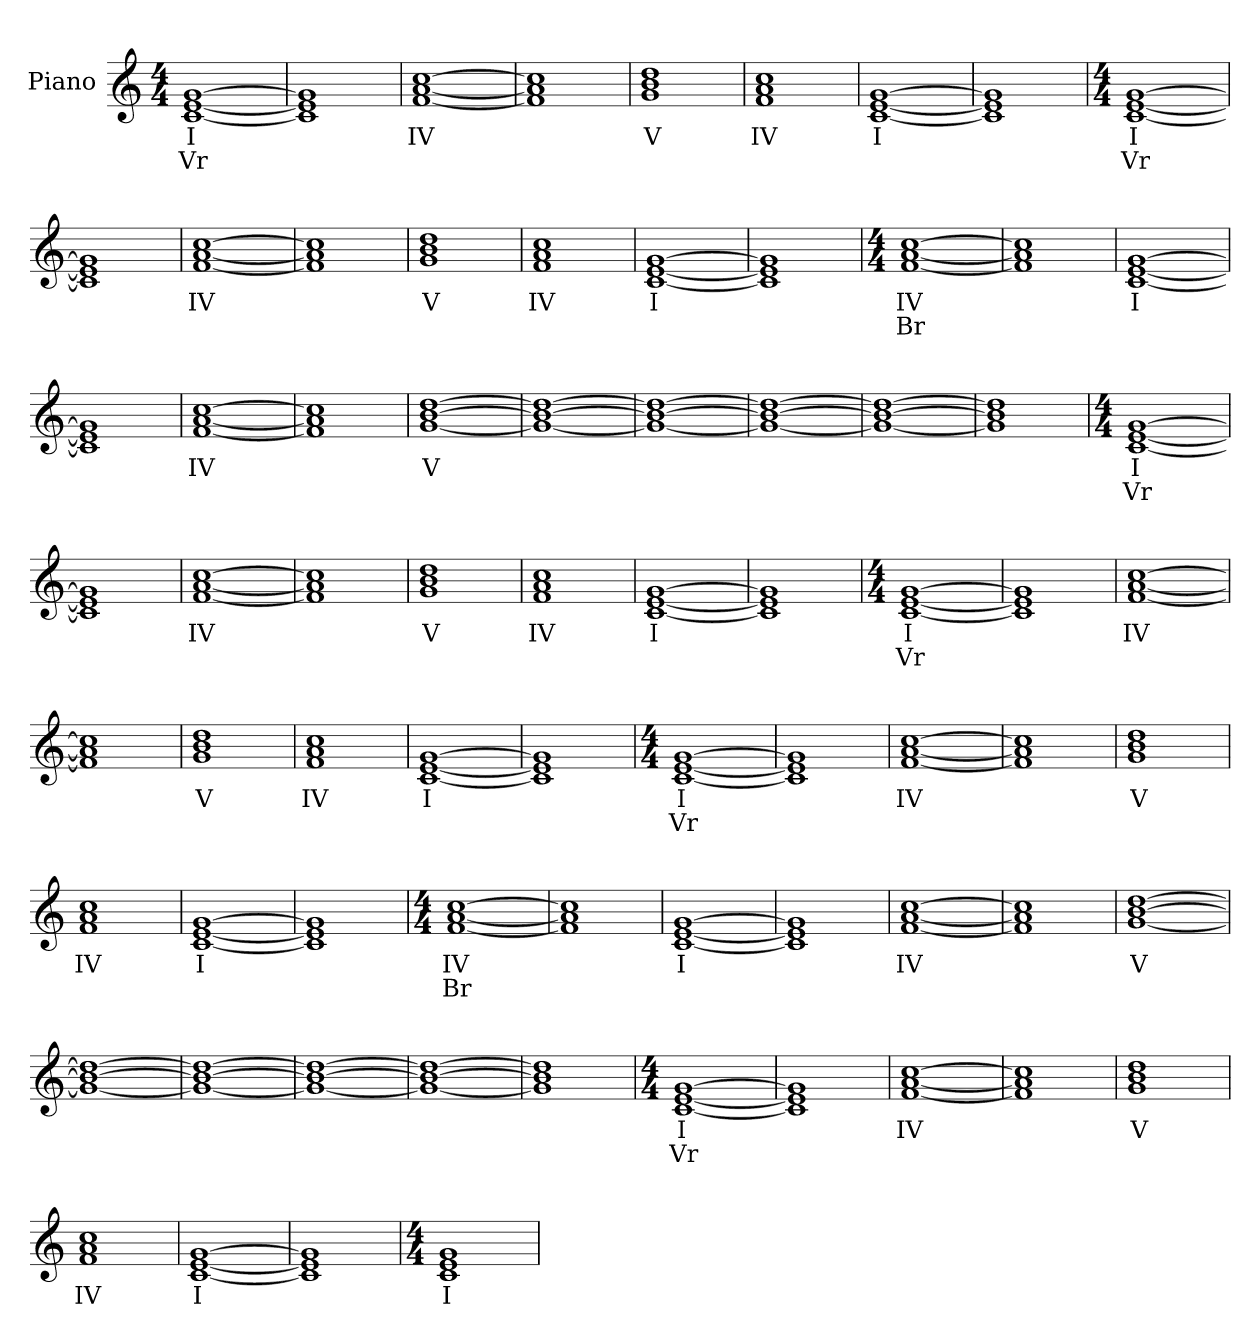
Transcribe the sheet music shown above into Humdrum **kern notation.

**kern	**text	**text
*part1	*part1	*part1
*staff1	*staff1	*staff1
*I"Piano	*	*
*I'Pno	*	*
*k[]	*	*
*C:	*	*
*M4/4	*	*
=	=	=
[1c [1e [1g	I	Vr
=	=	=
*k[]	*	*
*C:	*	*
1c] 1e] 1g]	.	.
=	=	=
*k[]	*	*
*C:	*	*
[1f [1a [1cc	IV	.
=	=	=
*k[]	*	*
*C:	*	*
1f] 1a] 1cc]	.	.
=	=	=
*k[]	*	*
*C:	*	*
1g 1b 1dd	V	.
=	=	=
*k[]	*	*
*C:	*	*
1f 1a 1cc	IV	.
=	=	=
*k[]	*	*
*C:	*	*
[1c [1e [1g	I	.
=	=	=
*k[]	*	*
*C:	*	*
1c] 1e] 1g]	.	.
=	=	=
*k[]	*	*
*C:	*	*
*M4/4	*	*
[1c [1e [1g	I	Vr
=	=	=
*k[]	*	*
*C:	*	*
1c] 1e] 1g]	.	.
=	=	=
*k[]	*	*
*C:	*	*
[1f [1a [1cc	IV	.
=	=	=
*k[]	*	*
*C:	*	*
1f] 1a] 1cc]	.	.
=	=	=
*k[]	*	*
*C:	*	*
1g 1b 1dd	V	.
=	=	=
*k[]	*	*
*C:	*	*
1f 1a 1cc	IV	.
=	=	=
*k[]	*	*
*C:	*	*
[1c [1e [1g	I	.
=	=	=
*k[]	*	*
*C:	*	*
1c] 1e] 1g]	.	.
=	=	=
*k[]	*	*
*C:	*	*
*M4/4	*	*
[1f [1a [1cc	IV	Br
=	=	=
*k[]	*	*
*C:	*	*
1f] 1a] 1cc]	.	.
=	=	=
*k[]	*	*
*C:	*	*
[1c [1e [1g	I	.
=	=	=
*k[]	*	*
*C:	*	*
1c] 1e] 1g]	.	.
=	=	=
*k[]	*	*
*C:	*	*
[1f [1a [1cc	IV	.
=	=	=
*k[]	*	*
*C:	*	*
1f] 1a] 1cc]	.	.
=	=	=
*k[]	*	*
*C:	*	*
[1g [1b [1dd	V	.
=	=	=
*k[]	*	*
*C:	*	*
1g_ 1b_ 1dd_	.	.
=	=	=
*k[]	*	*
*C:	*	*
1g_ 1b_ 1dd_	.	.
=	=	=
*k[]	*	*
*C:	*	*
1g_ 1b_ 1dd_	.	.
=	=	=
*k[]	*	*
*C:	*	*
1g_ 1b_ 1dd_	.	.
=	=	=
*k[]	*	*
*C:	*	*
1g] 1b] 1dd]	.	.
=	=	=
*k[]	*	*
*C:	*	*
*M4/4	*	*
[1c [1e [1g	I	Vr
=	=	=
*k[]	*	*
*C:	*	*
1c] 1e] 1g]	.	.
=	=	=
*k[]	*	*
*C:	*	*
[1f [1a [1cc	IV	.
=	=	=
*k[]	*	*
*C:	*	*
1f] 1a] 1cc]	.	.
=	=	=
*k[]	*	*
*C:	*	*
1g 1b 1dd	V	.
=	=	=
*k[]	*	*
*C:	*	*
1f 1a 1cc	IV	.
=	=	=
*k[]	*	*
*C:	*	*
[1c [1e [1g	I	.
=	=	=
*k[]	*	*
*C:	*	*
1c] 1e] 1g]	.	.
=	=	=
*k[]	*	*
*C:	*	*
*M4/4	*	*
[1c [1e [1g	I	Vr
=	=	=
*k[]	*	*
*C:	*	*
1c] 1e] 1g]	.	.
=	=	=
*k[]	*	*
*C:	*	*
[1f [1a [1cc	IV	.
=	=	=
*k[]	*	*
*C:	*	*
1f] 1a] 1cc]	.	.
=	=	=
*k[]	*	*
*C:	*	*
1g 1b 1dd	V	.
=	=	=
*k[]	*	*
*C:	*	*
1f 1a 1cc	IV	.
=	=	=
*k[]	*	*
*C:	*	*
[1c [1e [1g	I	.
=	=	=
*k[]	*	*
*C:	*	*
1c] 1e] 1g]	.	.
=	=	=
*k[]	*	*
*C:	*	*
*M4/4	*	*
[1c [1e [1g	I	Vr
=	=	=
*k[]	*	*
*C:	*	*
1c] 1e] 1g]	.	.
=	=	=
*k[]	*	*
*C:	*	*
[1f [1a [1cc	IV	.
=	=	=
*k[]	*	*
*C:	*	*
1f] 1a] 1cc]	.	.
=	=	=
*k[]	*	*
*C:	*	*
1g 1b 1dd	V	.
=	=	=
*k[]	*	*
*C:	*	*
1f 1a 1cc	IV	.
=	=	=
*k[]	*	*
*C:	*	*
[1c [1e [1g	I	.
=	=	=
*k[]	*	*
*C:	*	*
1c] 1e] 1g]	.	.
=	=	=
*k[]	*	*
*C:	*	*
*M4/4	*	*
[1f [1a [1cc	IV	Br
=	=	=
*k[]	*	*
*C:	*	*
1f] 1a] 1cc]	.	.
=	=	=
*k[]	*	*
*C:	*	*
[1c [1e [1g	I	.
=	=	=
*k[]	*	*
*C:	*	*
1c] 1e] 1g]	.	.
=	=	=
*k[]	*	*
*C:	*	*
[1f [1a [1cc	IV	.
=	=	=
*k[]	*	*
*C:	*	*
1f] 1a] 1cc]	.	.
=	=	=
*k[]	*	*
*C:	*	*
[1g [1b [1dd	V	.
=	=	=
*k[]	*	*
*C:	*	*
1g_ 1b_ 1dd_	.	.
=	=	=
*k[]	*	*
*C:	*	*
1g_ 1b_ 1dd_	.	.
=	=	=
*k[]	*	*
*C:	*	*
1g_ 1b_ 1dd_	.	.
=	=	=
*k[]	*	*
*C:	*	*
1g_ 1b_ 1dd_	.	.
=	=	=
*k[]	*	*
*C:	*	*
1g] 1b] 1dd]	.	.
=	=	=
*k[]	*	*
*C:	*	*
*M4/4	*	*
[1c [1e [1g	I	Vr
=	=	=
*k[]	*	*
*C:	*	*
1c] 1e] 1g]	.	.
=	=	=
*k[]	*	*
*C:	*	*
[1f [1a [1cc	IV	.
=	=	=
*k[]	*	*
*C:	*	*
1f] 1a] 1cc]	.	.
=	=	=
*k[]	*	*
*C:	*	*
1g 1b 1dd	V	.
=	=	=
*k[]	*	*
*C:	*	*
1f 1a 1cc	IV	.
=	=	=
*k[]	*	*
*C:	*	*
[1c [1e [1g	I	.
=	=	=
*k[]	*	*
*C:	*	*
1c] 1e] 1g]	.	.
=	=	=
*k[]	*	*
*C:	*	*
*M4/4	*	*
1c 1e 1g	I	.
=	=	=
*-	*-	*-
